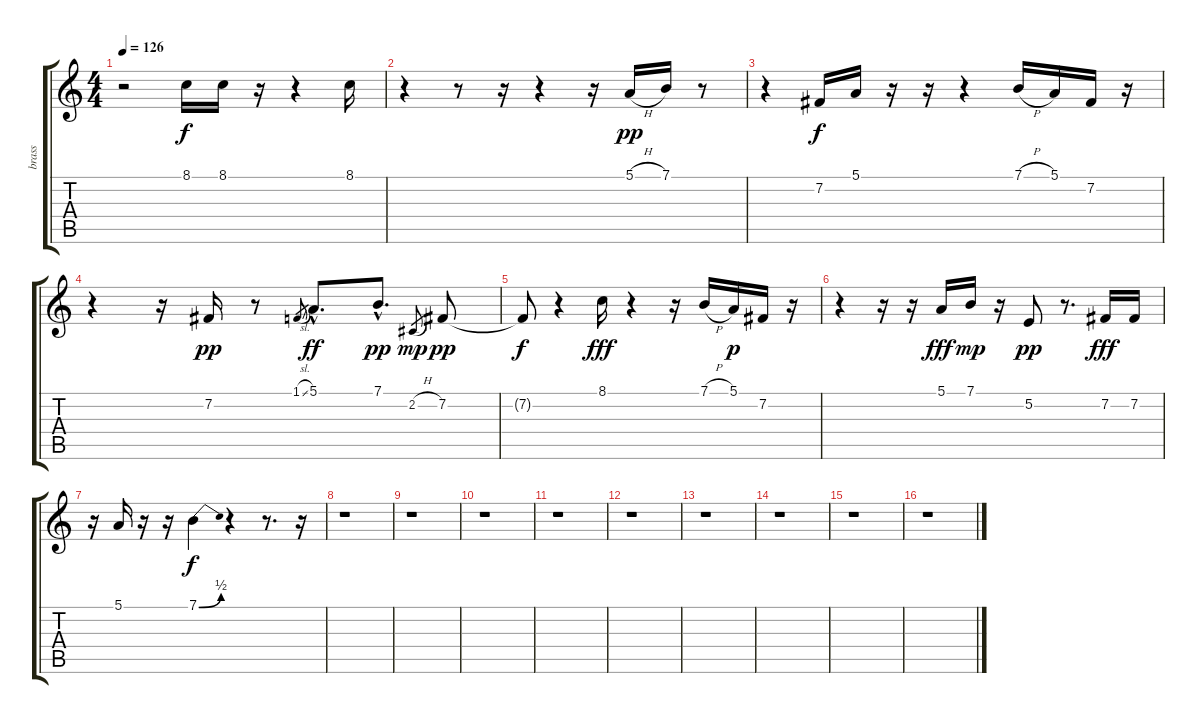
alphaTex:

\track ("brass" "brass") {instrument brasssection}
\staff {score tabs}
\tuning (E4 B3 G3 D3 A2 E2) {hide}
\ts (4 4)
\tempo 126
\clef g2
\ks c
r.2{dy f} 8.1.16 8.1.16 r.16 r.4 8.1.16 |
r.4 r.8 r.16 r.4 r.16 5.1{h}.16{dy pp} 7.1.16 r.8 |
r.4 7.2.16{dy f} 5.1.16 r.16 r.16 r.4 7.1{h}.16 5.1.16 7.2.16 r.16 |
r.4 r.16 7.2.16{dy pp} r.8 1.1{sl}.8{gr} 5.1{hac}.8{d dy ff} 7.1{hac}.8{d dy pp} 2.2{h}.8{gr dy mp} 7.2.8{dy pp} |
7.2{t}.8{dy f} r.4 8.1.16{dy fff} r.4 r.16 7.1{h}.16 5.1.16{dy p} 7.2.16 r.16 |
r.4 r.16 r.16 5.1.16{dy fff} 7.1.16{dy mp} r.16 5.2.8{dy pp} r.8{d} 7.2.16{dy fff} 7.2.16 |
r.16 5.1.16 r.16 r.16 7.1{be (bend 0 0 60 2)}.4{dy f} r.4 r.8{d} r.16 |
r.1 |
r.1 |
r.1 |
r.1 |
r.1 |
r.1 |
r.1 |
r.1 |
r.1
